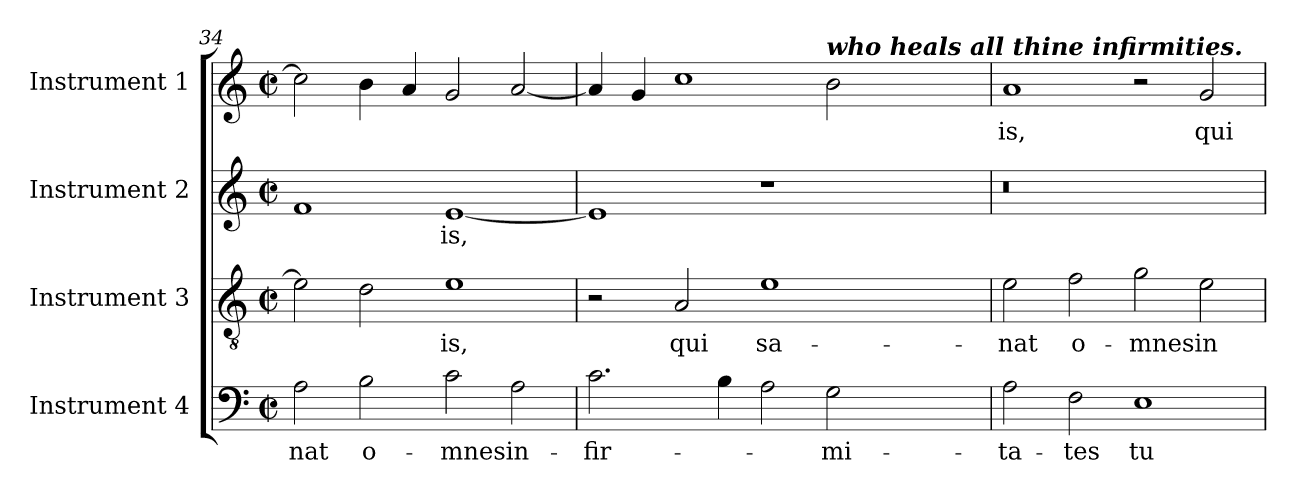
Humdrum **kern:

**kern	**text	**kern	**text	**kern	**text	**kern	**text
*part4	*part4	*part3	*part3	*part2	*part2	*part1	*part1
*staff4	*staff4	*staff3	*staff3	*staff2	*staff2	*staff1	*staff1
*I"Instrument 4	*	*I"Instrument 3	*	*I"Instrument 2	*	*I"Instrument 1	*
*clefF4	*	*clefGv2	*	*clefG2	*	*clefG2	*
*M2/2	*	*M2/2	*	*M2/2	*	*M2/2	*
*met(c|)	*	*met(c|)	*	*met(c|)	*	*met(c|)	*
=34	=34	=34	=34	=34	=34	=34	=34
!	!LO:LY:b:cj	!	!	!	!	!	!
2A\	-nat	2e\]	.	1f	.	2cc\]	.
!	!LO:LY:b:cj	!	!	!	!	!	!
2B\	o-	2d\	.	.	.	4b\	.
.	.	.	.	.	.	4a/	.
!	!LO:LY:b:cj	!	!LO:LY:b:cj	!	!LO:LY:b:cj	!	!
2c\	-mnes	1e	-is,	[<1e	-is,	2g/	.
!	!LO:LY:b:cj	!	!	!	!	!	!
2A\	in-	.	.	.	.	[<2a/	.
=35	=35	=35	=35	=35	=35	=35	=35
!	!LO:LY:b:cj	!	!	!	!	!	!
2.c\	-fir-	2r	.	1e]	.	4a/]	.
.	.	.	.	.	.	4g/	.
!	!	!	!LO:LY:b:cj	!	!	!	!
.	.	2A/	qui	.	.	1cc	.
4B\	.	.	.	.	.	.	.
!	!	!	!LO:LY:b:cj	!LO:N:vis=1	!	!	!
2A\	.	1e	sa-	0r	.	.	.
!	!	!	!	!	!	!LO:TX:a:Bi:t=who heals all thine infirmities.	!
!	!LO:LY:b:cj	!	!	!	!	!	!
2G\	-mi-	.	.	.	.	2b\	.
1ryy	.	1ryy	.	.	.	1ryy	.
=36	=36	=36	=36	=36	=36	=36	=36
!	!LO:LY:b:cj	!	!LO:LY:b:cj	!	!	!	!LO:LY:b:cj
2A\	-ta-	2e\	-nat	0r	.	1a	-is,
!	!LO:LY:b:cj	!	!LO:LY:b	!	!	!	!
2F\	-tes	2f\	o-	.	.	.	.
!	!LO:LY:b:cj	!	!LO:LY:b:cj	!	!	!	!
1E	tu-	2g\	-mnes	.	.	2r	.
!	!	!	!LO:LY:b:cj	!	!	!	!LO:LY:b:cj
.	.	2e\	in-	.	.	2g/	qui
=	=	=	=	=	=	=	=
*-	*-	*-	*-	*-	*-	*-	*-
